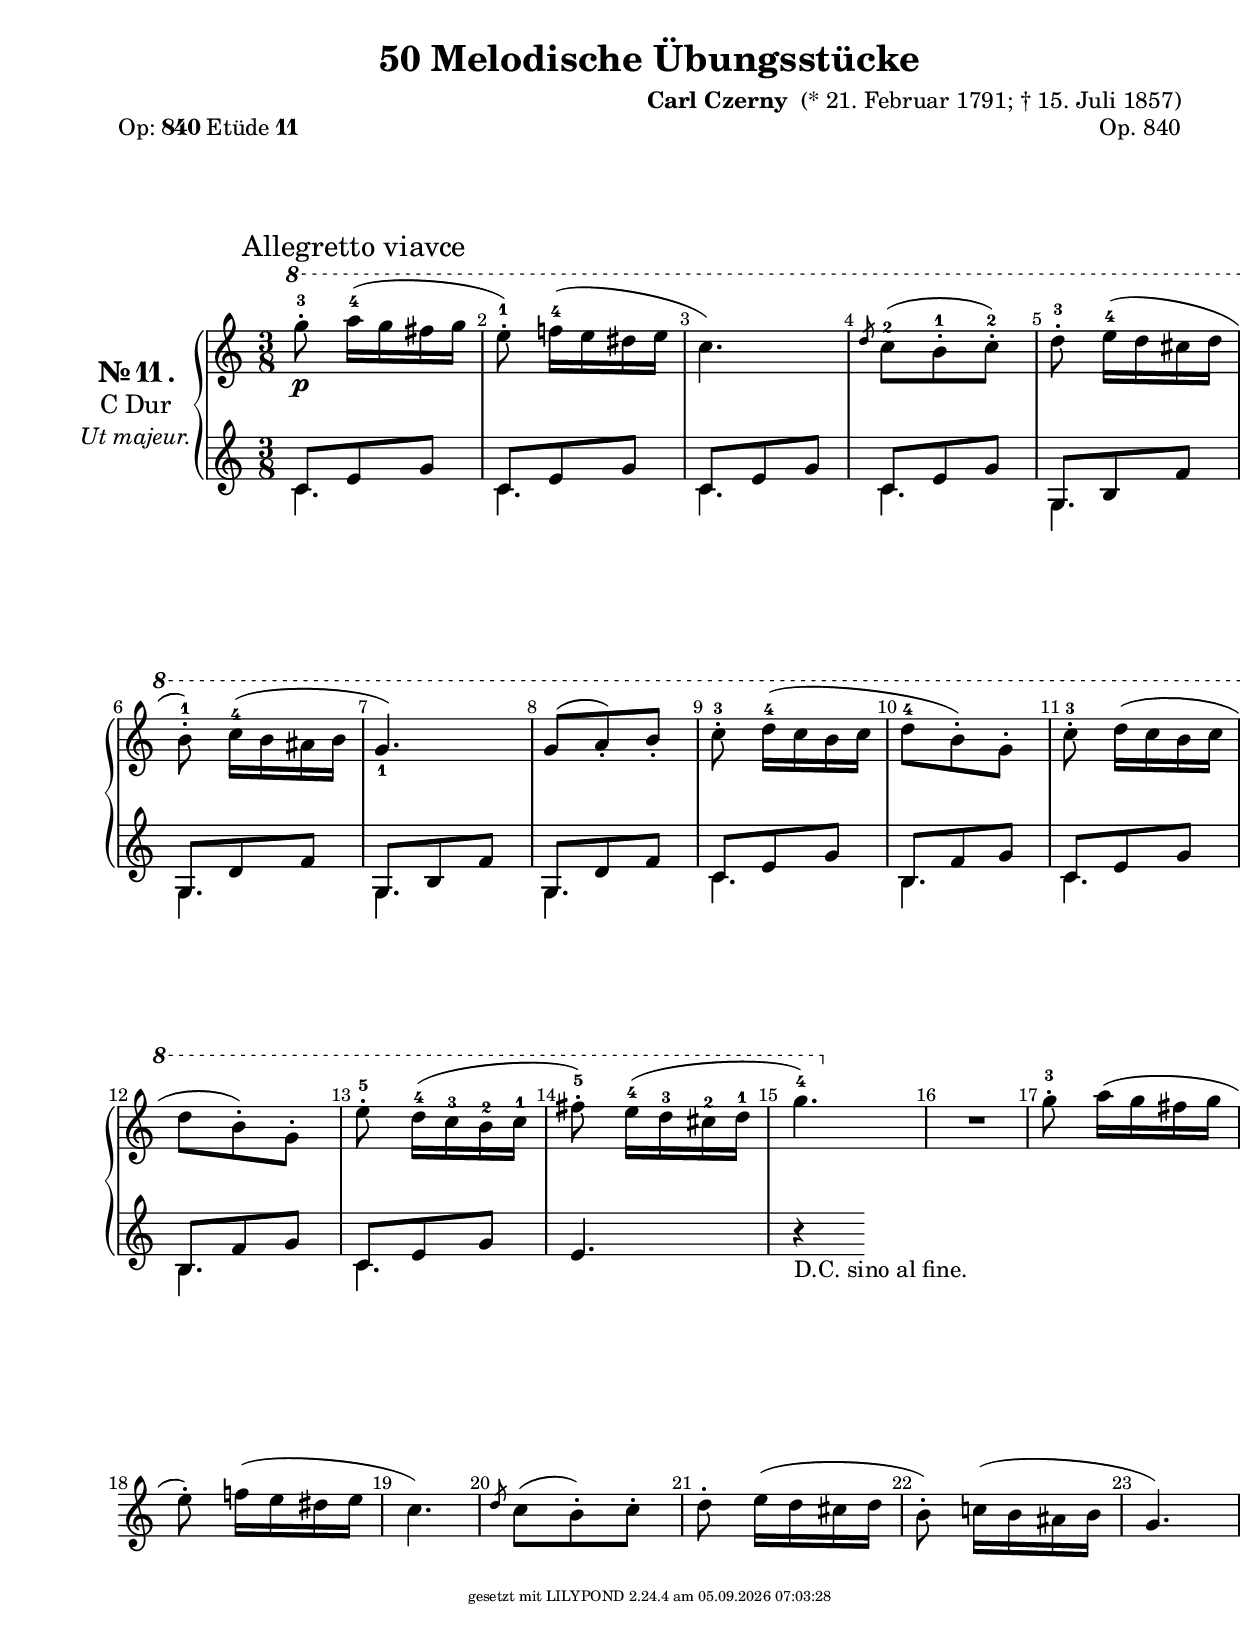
\version "2.19.37"

\language "deutsch"

\include "Papier+Layout.ly"
\version "2.19.32"

%% http://lsr.dsi.unimi.it/LSR/Item?id=654
%% http://lsr.di.unimi.it//LSR/Item?id=654
%% see also http://lilypond.org/doc/v2.18/Documentation/notation/short-repeats

%%%%%%%%%%%%%%%%%%%%%%%%%%%%%%%%%%%%%%%%%%%%%%%%%%%%%%%%%%%%%%%%%%%%%%%%%%%%%%%%%%%%%%%%%%
% LSR workaround:

%%%%%%%%%%%%%%%%%%%%%%%%%%%%%%%%%%%%%%%%%%%%%%%%%%%%%%%%%%%%%%%%%%%%%%%%%%%%%%%%%%%%%%%%%%

%% version 2013/05/11
%% for lilypond 2.18 or higher
%% last changes : - \changePitch : a single s as the last event of newnotes parameter
%%                   will give you the ending rests of the pattern (if there), and two s
%%                   also the beginning ones. If pattern ends with a note, a single
%%                   ending s will have no effects.
%%                - Is now \language independant (no more #{ c #})
%%                - new algorithm for make-notes-list, change-pitch
%%                  and has-notes? (shorter and safer)
%%
%%%%%%%%%%%%%%%%%%%%%%%%% some utility functions %%%%%%%%%%%%%%%%%%%%%

#(define (name-of music)
 (ly:music-property music 'name))

#(define (has-notes? music)
"Return true if there is at least one note in `music, false otherwise."
 (or (eq? (name-of music) 'NoteEvent)
     (let ((e (ly:music-property music 'element)))
        (and (ly:music? e)
             (has-notes? e)))
     (let loop ((es (ly:music-property music 'elements)))
        (and (pair? es)
             (or (has-notes? (car es))
                 (loop (cdr es)))))))

%% An EventChord is sometimes used as a wrapper in Lilypond, so we have to check
%% if a chord is a standard chord with notes. We could have used has-notes? but
%% this version is perhaps more efficient.
%% Optional events name like 'RestEvent can be included.
#(define (note-or-chord? music . otherEvent)
"Is music a note or a chord with notes ?"
(let ((name (name-of music)))
 (or (memq name (cons 'NoteEvent otherEvent))
     (and (eq? name 'EventChord)  ; have this chord at least one note ?
          (let loop ((es (ly:music-property music 'elements)))
             (and (pair? es)
                  (or (eq? (name-of (car es)) 'NoteEvent)
                      (loop (cdr es)))))))))

#(define (expand-q-chords music); for q chords : see chord-repetition-init.ly
(expand-repeat-chords! (list 'rhythmic-event) music))

#(define (clean-music mus)
"Try to reduce the number of sequential music"
(let ((name (ly:music-property mus 'name)))
  (cond
    ((eq? name 'SequentialMusic)
       (ly:music-set-property! mus 'elements (fold-right
          (lambda (evt prev-list)
            (if (eq? (name-of evt) 'SequentialMusic)
              (append (ly:music-property (clean-music evt) 'elements) prev-list)
              (cons (clean-music evt) prev-list)))
          '()
          (ly:music-property mus 'elements))))
    ((eq? name 'SimultaneousMusic)
       (ly:music-set-property! mus 'elements
                (map clean-music (ly:music-property mus 'elements))))
    ((memq name (list 'RelativeOctaveMusic 'UnrelativableMusic))
         (ly:music-set-property! mus 'element (clean-music
                  (ly:music-property mus 'element)))))
 mus))

%%%%%%%%%%%%%%%%%%%%%%%%%%%%% changePitch %%%%%%%%%%%%%%%%%%%%%%%%%%%%%%
#(define cPInsertInPattern (gensym))
#(define cPSamePitch (gensym))
#(define cPSamePitchEnd (gensym))
#(define cPPatternEnd (gensym))

#(define (make-notes-list music)
"Make a list with each element will be of one of these types :
  1- a note, a chord, a rest
  2- an integer, indicating the number of notes to skip in pattern ( The user will
     indicate that, by a corresponding number of skips (s or \\skip) in `newnotes 
     parameter of \\changePitch )
  3- a list of musics, to be inserted between 2 notes of pattern, and added with
     the \\insert function, inside `newnotes"
(let ((res '())     ; the list to fill
      (prev #f))
  (define (fill-notes-list evt)
    (let ((tags (ly:music-property evt 'tags))
          (name (name-of evt)))
      (cond
        ((memq cPInsertInPattern tags)             ; a music added by \insert
            (ly:music-set-property! evt 'tags
                          (delq cPInsertInPattern tags))     ; remove the tag
            (if (integer? prev)(set! res (cons prev res)))
            (set! prev (if (pair? prev)(cons evt prev)(list evt))))  ; a list
         ((memq name (list 'SkipEvent 'SkipMusic))
            (if (pair? prev)(set! res (cons prev res))) ; keep the reverse order
            (set! prev (if (integer? prev) (1+ prev) 1)))
       ; ((memq name (list 'EventChord 'NoteEvent 'RestEvent))
         ((note-or-chord? evt 'RestEvent) ; a note, a chord, or a rest
            (if (or (pair? prev)(integer? prev))(set! res (cons prev res)))
            (set! prev evt)
            (set! res (cons evt res)))
         (else
          (let ((elt (ly:music-property evt 'element))
                (elts (ly:music-property evt 'elements)))
            (if (ly:music? elt) (fill-notes-list elt))
            (if (pair? elts)(for-each fill-notes-list elts)))))))
(fill-notes-list music)
(if (or (pair? prev)(integer? prev))(set! res (cons prev res)))
(reverse res)))

%%%%%%%%%%%%  used inside the inner function change-one-note
#(define (copy-duration from to)  ; from and to as EventChord or NoteEvent
(let ((max-dur #f)); in theory, 2 notes in a chord can have a different duration
  (music-map (lambda (x)            ; get main duration from `from
              (let ((dur (ly:music-property x 'duration)))
               (if (and (ly:duration? dur)
                        (or (not max-dur)
                            (ly:duration<? max-dur dur))); take the greater
                 (set! max-dur dur))
                 x))
              from)
  (music-map (lambda (x)            ; set duration to duration of `to
               (if (ly:duration? (ly:music-property x 'duration))
                  (ly:music-set-property! x 'duration max-dur))
               x)
             to)))

#(define (copy-arti from to) ; from and to as EventChord or NoteEvent
(let* ((es-from (ly:music-property from 'elements))
       (es-to (ly:music-property to 'elements))
       (arti-from (if (null? es-from)
                    (ly:music-property from 'articulations)
                    (filter
                      (lambda(x)
                        (not (ly:duration? (ly:music-property x 'duration))))
                      es-from))))
  (if (null? es-to)                       ; NoteEvent
    (ly:music-set-property! to 'articulations
              (append (ly:music-property to 'articulations) arti-from))
    (ly:music-set-property! to 'elements  ; EventChord
              (append es-to arti-from)))
  ; copy also 'tags and 'to-relative-callback
  (ly:music-set-property! to 'tags
    (append (ly:music-property from 'tags)(ly:music-property to 'tags)))
   (if (null? es-to)
      (ly:music-set-property! to 'to-relative-callback
          (ly:music-property from 'to-relative-callback))
      (begin
        (ly:music-set-property! to 'to-relative-callback
            ly:music-sequence::event-chord-relative-callback)
        (ly:music-set-property! (car es-to) 'to-relative-callback
            (ly:music-property from 'to-relative-callback))))
    ))

%% del-arti is called for all notes but the first of a \samePitch section.
#(define (del-arti note-or-chord)
(ly:music-set-property! note-or-chord 'articulations '())
(ly:music-set-property! note-or-chord 'elements
  (filter (lambda(x)
              (and (ly:duration? (ly:music-property x 'duration))
                   (ly:music-set-property! x 'articulations '())))
          (ly:music-property note-or-chord 'elements))) ; can be empty
(music-map  ;; del all caution accidentals
  (lambda(x)(if (eq? (name-of x) 'NoteEvent) (begin
               (ly:music-set-property! x 'force-accidental #f)
               (ly:music-set-property! x 'cautionary #f)))
             x)
  note-or-chord))

#(define (change-pitch pattern newnotes)
"The scheme function of \\changePitch, `pattern and `newnotes as music."
(let ((seq-list '())           ; list of transformed patterns
      (skip-notnote-event? #f) ; #t if a \skip or an \insert is found in newnotes
      (same-pitch-section? #f) ; #t if we are in the 2nd pattern note of a\samePitch section
      ;(dummy-note #{ c4 #})    ; \language dependant -:(
      (dummy-note (make-music 'NoteEvent ; to avoid pbs with pattern without any notes
                              'duration (ly:make-duration 2 0 1) ;
                              'pitch (ly:make-pitch -1 0 0))) ;
      (pattern2 #{ $pattern \tag #cPPatternEnd s4 #}) ; to detect the end of pattern
      (last-notes-list #f))    ; buffer
 (set! seq-list (cdr  ; skip dummy notes
  ;;;;;;;;;;;;;;;;;;;;;;;;;;;;;;;;;;; loop ;;;;;;;;;;;;;;;;;;;;;;;;;;;;;;;;;;;;;;;;;;;;;;;
  (let loop ((notes-list (cons dummy-note (make-notes-list newnotes))); see make-notes-list
             (pat-list (cons dummy-note (circular-list pattern2)))
             (res '())) ; the list to fill
    (if (or (null? notes-list)(null? pat-list)) ; pat-list may be a regular list in the loop
      (reverse res)               ;;;;;; return the list in the right order
      (let ((x (car notes-list))  ;;;;;; go deeper, taking 1st elt of each lists
            (evt (ly:music-deep-copy (car pat-list))))
       (cond
       ;;;;;;;;;;;;;;;;;;;;;;;;;;;;;;;;;;;;;;;;;;;;;
        ((pair? x)                   ; x is a list of musics, added with \insert in newnotes
          (set! skip-notnote-event? #t)      ; for events between 2 pattern notes
          (set! last-notes-list notes-list)  ; for section "else" of this cond statement
          (loop (cdr notes-list) pat-list (append x res))) ; append x to res
        ;;;;;;;;;;;;;;;;;;;;;;;;;;;;;;;;;;;;;;;;;;;;
        ((note-or-chord? evt)         ; evt in pattern is a note or a chord (with notes)
          (set! last-notes-list notes-list)  ; for section "else" later
          (cond
            ((ly:music? x)  ;;;;;; the elt of notes-list is a note or a chord
               (if same-pitch-section? ; x is used several times. Copy arti of x only to the
                 (set! x (del-arti (ly:music-deep-copy x)))) ; 1st note of \samePitch section
               (copy-duration evt x)  ; evt = from, x = to
               (copy-arti evt x)
               (let ((tags (ly:music-property x 'tags)))
                 (cond               ; are we in a \samePitch section ?
                   ((memq cPSamePitch tags)    ; yes, first,remove the tag
                      (ly:music-set-property! x 'tags (delq cPSamePitch tags))
                      (set! same-pitch-section? #t)) ; then set the flag
                   ((memq cPSamePitchEnd tags) ; last note of \samePitch
                      (ly:music-set-property! x 'tags (delq cPSamePitchEnd tags))
                      (set! same-pitch-section? #f))))      ; unset the flag
               (set! skip-notnote-event? #f); stop deletion of not-notes event.
               (if same-pitch-section?
                   (loop notes-list (cdr pat-list)(cons x res))
                   (loop (cdr notes-list)(cdr pat-list)(cons x res)))) ; next new note
            ((integer? x)   ;;;;;; user want to skip over the current evt note. We also
               (set! skip-notnote-event? x) ; don't add any events bis next pattern note
               ;; (format #t "x : ~a\n" x)  ; for testing
               (cond ((= x 1)                                      ; only one s
                        (loop (cdr notes-list)(cdr pat-list) res)) ; next notes-list elt
                     (else                                         ; several successive s
                        (set-car! notes-list (1- x))               ; for the next loop
                        (loop notes-list (cdr pat-list) res))))))  ; the next evt only
        ;;;;;;;;;;;;;;;;;;;;;;;;;;;;;;;;;;;;;;;;;;;;
        ((or (ly:music-property evt 'duration #f)  ; current evt in pattern is not a note
             (not (has-notes? evt)))
           (cond ((memq cPPatternEnd (ly:music-property evt 'tags)) ; last evt of pattern
                    (let ((x (car notes-list)))
                      (if (and (integer? x)
                                (or (null? (cdr notes-list))        ; last elt ?
                                    (and (null? (cddr notes-list))  ; 2nd to last and last is
                                         (pair? (car (cdr notes-list)))))) ; a \insert section
                        (cond
                           ((= x 1)
                              (set! skip-notnote-event? x)
                              (loop (cdr notes-list) (cdr pat-list) res))
                           (else
                              (set-car! notes-list (1- x))
                              (loop notes-list (cdr pat-list) res))))
                        (loop notes-list (cdr pat-list) res))) ;; ignores evt
                  (skip-notnote-event? (loop notes-list (cdr pat-list) res))
                  (else (loop notes-list (cdr pat-list)(cons evt res)))))
        ;;;;;;;;;;;;;;;;;;;;;;;;;;;;;;;;;;;;;;;;;;;;
        (else
          (let ((e (ly:music-property evt 'element))
                (es (ly:music-property evt 'elements))
                (empty? #f)) ; don't add to res if #t
           (if (ly:music? e)
             (let ((new-e (loop notes-list (list e) '())))
               (ly:music-set-property! evt 'element
                 (case (length new-e)
                   ((0) (set! empty? #t)
                        new-e)
                   ((1)(car new-e))
                   (else (make-sequential-music new-e))))))
           (if (pair? es)
             (let ((new-es (loop notes-list es '())))
               (ly:music-set-property! evt 'elements new-es)
               (set! empty? (and empty? (null! new-es))))) ; #t if both empty

           (let ((next-new-notes (if (or same-pitch-section?
                                         (and (integer? skip-notnote-event?)
                                              (> skip-notnote-event? 1)))
                                    last-notes-list
                                    (cdr last-notes-list))))
              (if empty? (loop next-new-notes (cdr pat-list) res)
                         (loop next-new-notes (cdr pat-list) (cons evt res))))))))))))
  ;;;;;;;;;;;;;;;;;;;;;;;;;;;;;;;;;; end loop ;;;;;;;;;;;;;;;;;;;;;;;;;;;;;;;;;;;;;;;;
 (let ((relativize (lambda(m)
        (let* ((clean-newnotes (clean-music newnotes))
               (name (name-of clean-newnotes)))
            (if (memq name (list 'RelativeOctaveMusic 'UnrelativableMusic))
               (make-music name 'element m)
               m)))))
     (case (length seq-list)
        ((0) (make-music 'Music 'void #t))
        ((1) (relativize (car seq-list)))
        (else (relativize (clean-music (make-sequential-music seq-list))))))))

changePitch = #(define-music-function (pattern newnotes)
                                                          (ly:music? ly:music?)
"Change each notes in `pattern by the notes (or rests) given in `newnotes.
If count of events doesn't match, pattern is duplicated repeatedly or truncate."
(let* ((expand-q (lambda (music) (expand-repeat-chords!
			    (cons 'rhythmic-event (ly:parser-lookup '$chord-repeat-events))
			    music)))
       (pattern (expand-q pattern))
       (newnotes (expand-q newnotes)))
 (change-pitch pattern newnotes)))

%%%%%%%%%%%%%%%%%%%%%%%%%%%%%%%%%%%%%%%%%%%%%%%%%%%%%%%%%%%%%%%%%%%%%%%%%%%%%%%%
%% enhancement functions, working with \changePitch pattern newnotes

samePitch = #(define-music-function (music) (ly:music?)
"Inside the `pattern parameter of the \\changePitch function, all notes grouped 
by this function will have the same pitch, according to the current note of
`newnotes parameter of \\changePitch."
(let((not-first? #f)
     (last-note #f))
  (map-some-music
    (lambda (x)
      (cond
        ((note-or-chord? x)
           (if not-first?     ; set all pitches to the pitch of the first note
             (ly:music-set-property! x 'to-relative-callback
                (lambda (x p)                    ; set pitch to the prev value
                    (ly:prob-set-property! x 'pitch p)
                    p))
             (set! not-first? x)) ; do nothing for first note
           (ly:music-set-property! x 'tags (cons
                   cPSamePitch  ; add tag cPSamePitch to x
                   (ly:music-property x 'tags)))
           (set! last-note x)   ; save the note x
           x)
        (else #f)))
    music)
  (if last-note              ; the last saved EventChord
     (ly:music-set-property! last-note 'tags (cons
           cPSamePitchEnd    ; add cPSamePitchEnd tag, delete cPSamePitch tag
           (delq cPSamePitch (ly:music-property last-note 'tags)))))
  music))

%% this function should be no more needed, as copy-arti should avoid pbs
%% in relative mode and \samePitch
absolute = #(define-music-function (music) (ly:music?)
"Make `music unrelativable. To use inside a \\samePitch function in relative
mode."
(make-music 'UnrelativableMusic 'element music))

insert = #(define-music-function (music) (ly:music?)
"Using this function inside the `newnotes parameter of the \\changePitch
function, allow you to insert and remplace by `music, all music between one note
and his following, in the `pattern parameter of \\changePitch, ."
#{ \tag #cPInsertInPattern $music #})

%%%%%%%
#(define (n-copy n music)
(cond
  ((> n 1)(make-sequential-music
            (map (lambda (x)(ly:music-deep-copy music))
                 (make-list n))))
  ((= n 1) music)
  (else (make-music 'Music 'void #t))))

nCopy = #(define-music-function (n music)(integer? ly:music?)
(n-copy n music))

%% same effect as { \repeat unfold n s } but \nSkip works inside the `newnotes
%% parameter of \changePitch.
nSkip = #(define-music-function (n)(integer?)
"Return \\skip \\skip \\skip ... n times."
#{ \nCopy #n s #})
%%%%%%%%%%%%%%%%%%%%%%%%%%%%%%%%%%%%%%%%%%%%%%%%%%%%%%%%%%%%%%%%%%%%%%%%%%%%%%%%
%% shortcuts
% default values for patI and patII, if the user do not define
% them, before using \cPI and \cPII
% patI ={ c8. c16 }      % not \language independant
patI = #(make-music 'SequentialMusic 'elements (list
          (make-music 'NoteEvent 'duration (ly:make-duration 3 1 1)
                                 'pitch (ly:make-pitch -1 0 0))
          (make-music 'NoteEvent 'duration (ly:make-duration 4 0 1)
                                 'pitch (ly:make-pitch -1 0 0))))
% patII = { c4. c8 }
patII = #(make-music 'SequentialMusic 'elements (list
          (make-music 'NoteEvent 'duration (ly:make-duration 2 1 1)
                                 'pitch (ly:make-pitch -1 0 0))
          (make-music 'NoteEvent 'duration (ly:make-duration 3 0 1)
                                 'pitch (ly:make-pitch -1 0 0))))


cPI = #(define-music-function (newnotes) (ly:music?)
#{ \changePitch \patI $newnotes #})

cPII = #(define-music-function (newnotes) (ly:music?)
#{ \changePitch \patII $newnotes #})

#(define cP changePitch)


exercise ="11"
#(set-global-staff-size 20)

\header {
  composer            =       \markup { \bold "Carl Czerny" " (* 21. Februar 1791; † 15. Juli 1857)" }
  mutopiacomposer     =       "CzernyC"

  title               =       "50 Melodische Übungsstücke" %"50 Melodische Übungsstücke"
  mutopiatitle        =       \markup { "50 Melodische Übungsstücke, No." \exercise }

  opus                =       "Op. 840"
  piece               =       \markup { "Op:" \number \tiny 840 "Etüde" \number \tiny \exercise }
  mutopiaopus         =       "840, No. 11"

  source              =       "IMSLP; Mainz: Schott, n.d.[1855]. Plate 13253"
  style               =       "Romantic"
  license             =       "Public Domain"
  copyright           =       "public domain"
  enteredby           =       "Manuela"
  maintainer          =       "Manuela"
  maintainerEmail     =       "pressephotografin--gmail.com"
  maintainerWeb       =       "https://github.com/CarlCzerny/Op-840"
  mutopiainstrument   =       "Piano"
}

myPatternI = {
  c8-.\noBeam  c16 ( c16 c16 c16 c8 c8-. ) c8-.
}
myPatternII = {
  c8-.\noBeam c16 ( c16 c16 c16 c8-.\noBeam )
  c16 ( c16 c16 c16 c4. )
}

RH= \relative c'' {
  \time 3/8
  \key c \major
  \set Staff.explicitKeySignatureVisibility = #end-of-line-invisible
  \set Timing.beamExceptions = #'()
  \set Timing.baseMoment = #(ly:make-moment 1/8)
  \set Staff.beatStructure = #'(4 )  %% abhängig vom Takt
  \set fingeringOrientations = #'(left)     %% für Akkorde!
  \override Fingering.direction = #UP      %% für Einzelnoten!
  \override Fingering.padding = #0.8
  \override Fingering.staff-padding = #'()
  \override Fingering.avoid-slur = #'inside
  \override Slur.direction = #UP
  \mark \markup "Allegretto viavce"
  \ottava #1
  g''8-3-.\noBeam \p a16-4 ( g fis g
  e8-1-.\noBeam ) f!16-4 ( e dis e
  c4. )
  \slashedGrace d8 c8-2 ( h-1-. c-2-. )
  d-3-.\noBeam e16-4 ( d cis d
  h8-1-.\noBeam ) c16-4 ( h ais h
  g4._1 )
  g8 ( a-. ) h-.
  c-3-.\noBeam d16-4 ( c h c
  d8-4 h-. ) g-.
  \changePitch \myPatternI { c-3 d c h c d h g }
  \changePitch \myPatternII {
    e'-5 d-4 c-3 h-2 c-1 fis-5
    e-4 d-3 cis-2 d-1 g-4
  }
  \ottava #0
  R4.
  \changePitch \myPatternII { g,-3 a g fis g e f! e dis e c }
  \slashedGrace d8 c8 ( h-. ) c-.
  \changePitch \myPatternII { d e d cis d h c! h ais h g }

  r4-\markup "Fine." \bar ":..:"
  \key es \major
  \mark \markup { \bold "C Moll." \italic "(Ut" \italic " mineur.)" }

  \bar ":..:"
}

LH = \relative c' {
  \clef bass
  \key c \major
  \set Staff.explicitKeySignatureVisibility = #end-of-line-invisible
  \set fingeringOrientations = #'(left) %% für Akkorde!
  \override Fingering.direction = #UP  %% für Einzelnoten!
  \override Fingering.padding = #0.2
  \override Fingering.staff-padding = #'()
  \override Fingering.avoid-slur = #'inside
  %\override Slur.direction = #UP
  \set Timing.beamExceptions = #'()
  \set Timing.baseMoment = #(ly:make-moment 1/8)
  \set Staff.beatStructure = #'(3 )  %% abhängig vom Takt

  \clef treble
  <<
    {
      \voiceOne
      \mergeDifferentlyHeadedOn
      \mergeDifferentlyDottedOn
      \set fingeringOrientations = #'(left)   %% Akkorde
      \override Fingering.direction = #UP %% Einzelnoten
      \override Fingering.padding = #0.2
      \override Fingering.staff-padding = #'()
      \override Fingering.avoid-slur = #'inside
      \override Slur.direction = #UP
      \set Timing.beamExceptions = #'()
      \set Timing.baseMoment = #(ly:make-moment 1/8)
      \set Staff.beatStructure = #'(3 )  %% abhängig vom Takt
      c8 e
      g c, e g c, e g c, e g
      g, h f' g, d' f
      g, h f' g, d' f
      c e g h, f' g
      c, e g h, f' g
      c, e g

    } \\ {
      \voiceTwo
      \set fingeringOrientations = #'(left)   %% Akkorde
      \override Fingering.direction = #DOWN %% Einzelnoten
      \override Fingering.padding = #0.2
      \override Fingering.staff-padding = #'()
      \override Fingering.avoid-slur = #'inside
      \override Slur.direction = #DOWN
      \set Timing.beamExceptions = #'()
      \set Timing.baseMoment = #(ly:make-moment 1/8)
      \set Staff.beatStructure = #'(3 )  %% abhängig vom Takt
      c='4. c c c
      g g g g
      c h c h c
    }
  >>
  \stemUp e h'4\rest_\markup "D.C. sino al fine."
}

\score
{
  \new PianoStaff \with {
    instrumentName = \markup {
      \center-column {
        \line {
          \bold \huge { "№" }
          \number { \exercise "." }
        }
        \line \large { C Dur }
        \italic \line { Ut majeur. }
      }
    }
    shortInstrumentName = ""
  }
  <<
    \new Staff="Discant"
    \with
    {
      \consists "Bar_number_engraver"
      \override BarNumber.padding = #0
      \override BarNumber.self-alignment-X = #CENTER
      \override BarNumber.break-visibility = #end-of-line-invisible
      \override Slur.outside-staff-priority = #150
    }
    {
      <<
        \RH
      >>
    }
    \new Staff="Bass" {
      \LH
    }
  >>
  \layout {

    ragged-last-bottom = ##t
    ragged-last = ##t
    ragged-right = ##f
    ragged-bottom = ##t
    line-width = #190
  }
  \midi { }
}
